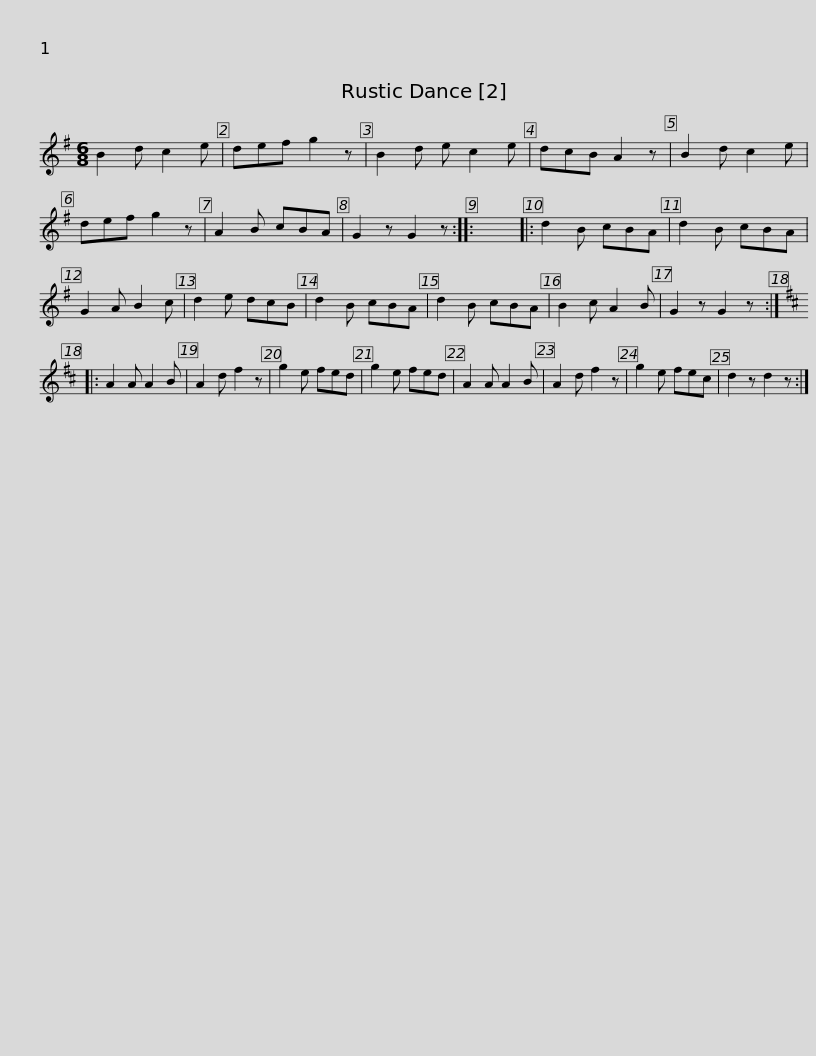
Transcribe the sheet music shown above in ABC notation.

X:1
L:1/8
M:6/8
I:linebreak $
K:G
V:1 treble
V:1
 B2 d c2 e | def g2 z | B2 d e c2 e | dcB A2 z | B2 d c2 e | %5
 def g2 z | A2 B cBA | G2 z G2 z :: x6 |:$ d2 B cBA | %10
 d2 B cBA | G2 A B2 c | d2 e dcB | d2 B cBA | d2 B cBA | %15
 B2 c A2 B | G2 z G2 z ::$[K:D] A2 A A2 B | A2 d f2 z | g2 e fed | %20
 g2 e fed | A2 A A2 B | A2 d f2 z | g2 e fec | d2 z d2 z :| %25
